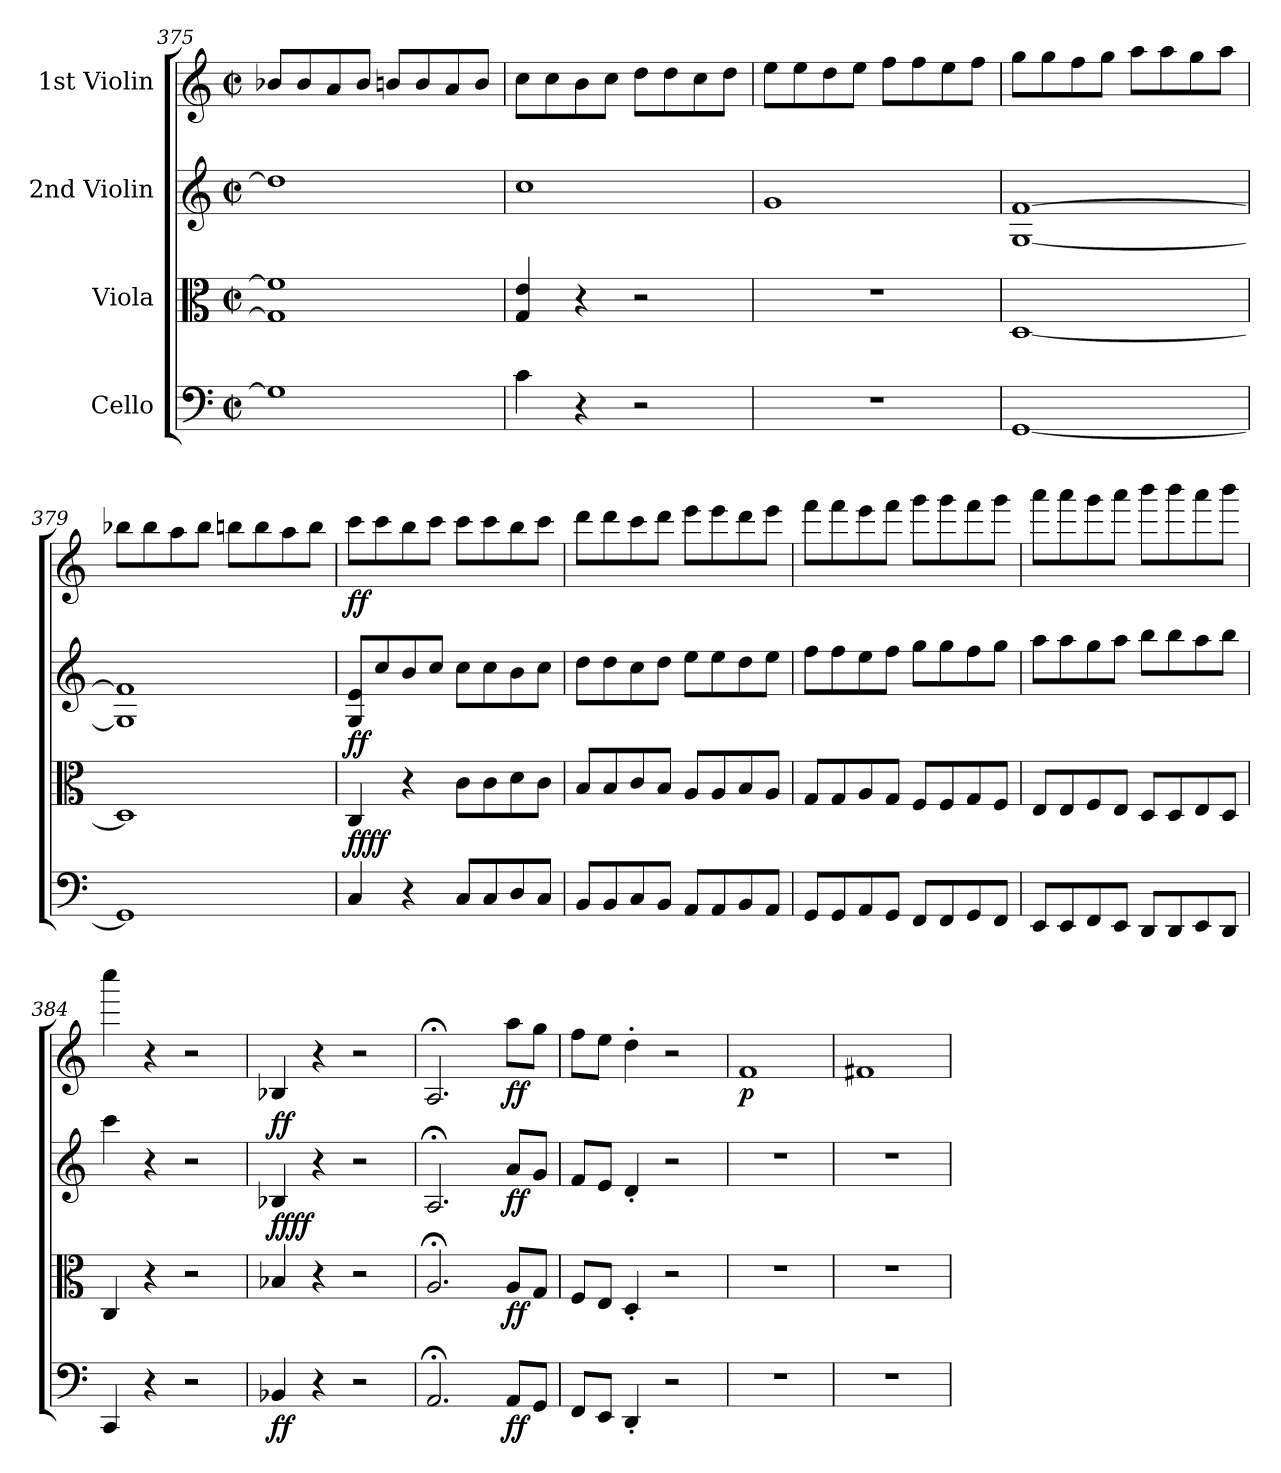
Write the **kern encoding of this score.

**kern	**dynam	**kern	**dynam	**kern	**dynam	**kern	**dynam
*part4	*part4	*part3	*part3	*part2	*part2	*part1	*part1
*staff4	*staff4	*staff3	*staff3	*staff2	*staff2	*staff1	*staff1
*I"Cello	*	*I"Viola	*	*I"2nd Violin	*	*I"1st Violin	*
!!LO:PB:g=z
*clefF4	*	*clefC3	*	*clefG2	*	*clefG2	*
*k[]	*	*k[]	*	*k[]	*	*k[]	*
*M2/2	*	*M2/2	*	*M2/2	*	*M2/2	*
*met(c|)	*	*met(c|)	*	*met(c|)	*	*met(c|)	*
=375	=375	=375	=375	=375	=375	=375	=375
1G]	.	1G] 1f]	.	1dd]	.	8b-X/L	.
.	.	.	.	.	.	8b-/	.
.	.	.	.	.	.	8a/	.
.	.	.	.	.	.	8b-/J	.
.	.	.	.	.	.	8bn/L	.
.	.	.	.	.	.	8b/	.
.	.	.	.	.	.	8a/	.
.	.	.	.	.	.	8b/J	.
=376	=376	=376	=376	=376	=376	=376	=376
4c\	.	4G/ 4e/	.	1cc	.	8cc\L	.
.	.	.	.	.	.	8cc\	.
4r	.	4r	.	.	.	8b\	.
.	.	.	.	.	.	8cc\J	.
2r	.	2r	.	.	.	8dd\L	.
.	.	.	.	.	.	8dd\	.
.	.	.	.	.	.	8cc\	.
.	.	.	.	.	.	8dd\J	.
=377	=377	=377	=377	=377	=377	=377	=377
1r	.	1r	.	1g	.	8ee\L	.
.	.	.	.	.	.	8ee\	.
.	.	.	.	.	.	8dd\	.
.	.	.	.	.	.	8ee\J	.
.	.	.	.	.	.	8ff\L	.
.	.	.	.	.	.	8ff\	.
.	.	.	.	.	.	8ee\	.
.	.	.	.	.	.	8ff\J	.
=378	=378	=378	=378	=378	=378	=378	=378
[1GG	.	[1D	.	[1G [1f	.	8gg\L	.
.	.	.	.	.	.	8gg\	.
.	.	.	.	.	.	8ff\	.
.	.	.	.	.	.	8gg\J	.
.	.	.	.	.	.	8aa\L	.
.	.	.	.	.	.	8aa\	.
.	.	.	.	.	.	8gg\	.
.	.	.	.	.	.	8aa\J	.
!!LO:LB:g=z
=379	=379	=379	=379	=379	=379	=379	=379
1GG]	.	1D]	.	1G] 1f]	.	8bb-X\L	.
.	.	.	.	.	.	8bb-\	.
.	.	.	.	.	.	8aa\	.
.	.	.	.	.	.	8bb-\J	.
.	.	.	.	.	.	8bbn\L	.
.	.	.	.	.	.	8bb\	.
.	.	.	.	.	.	8aa\	.
.	.	.	.	.	.	8bb\J	.
=380	=380	=380	=380	=380	=380	=380	=380
!	!LO:DY:b	!	!	!	!	!	!
!	!LO:DY:n=1:a	!	!LO:DY:a	!	!	!	!LO:DY:b
4C/	ff ff	4C/	ff	8G/ 8e/L	.	8ccc\L	ff
.	.	.	.	8cc/	.	8ccc\	.
4r	.	4r	.	8b/	.	8bb\	.
.	.	.	.	8cc/J	.	8ccc\J	.
8C/L	.	8c\L	.	8cc\L	.	8ccc\L	.
8C/	.	8c\	.	8cc\	.	8ccc\	.
8D/	.	8d\	.	8b\	.	8bb\	.
8C/J	.	8c\J	.	8cc\J	.	8ccc\J	.
=381	=381	=381	=381	=381	=381	=381	=381
8BB/L	.	8B/L	.	8dd\L	.	8ddd\L	.
8BB/	.	8B/	.	8dd\	.	8ddd\	.
8C/	.	8c/	.	8cc\	.	8ccc\	.
8BB/J	.	8B/J	.	8dd\J	.	8ddd\J	.
8AA/L	.	8A/L	.	8ee\L	.	8eee\L	.
8AA/	.	8A/	.	8ee\	.	8eee\	.
8BB/	.	8B/	.	8dd\	.	8ddd\	.
8AA/J	.	8A/J	.	8ee\J	.	8eee\J	.
!!LO:LB:g=z
=382	=382	=382	=382	=382	=382	=382	=382
8GG/L	.	8G/L	.	8ff\L	.	8fff\L	.
8GG/	.	8G/	.	8ff\	.	8fff\	.
8AA/	.	8A/	.	8ee\	.	8eee\	.
8GG/J	.	8G/J	.	8ff\J	.	8fff\J	.
8FF/L	.	8F/L	.	8gg\L	.	8ggg\L	.
8FF/	.	8F/	.	8gg\	.	8ggg\	.
8GG/	.	8G/	.	8ff\	.	8fff\	.
8FF/J	.	8F/J	.	8gg\J	.	8ggg\J	.
!!LO:PB:g=z
=383	=383	=383	=383	=383	=383	=383	=383
8EE/L	.	8E/L	.	8aa\L	.	8aaa\L	.
8EE/	.	8E/	.	8aa\	.	8aaa\	.
8FF/	.	8F/	.	8gg\	.	8ggg\	.
8EE/J	.	8E/J	.	8aa\J	.	8aaa\J	.
8DD/L	.	8D/L	.	8bb\L	.	8bbb\L	.
8DD/	.	8D/	.	8bb\	.	8bbb\	.
8EE/	.	8E/	.	8aa\	.	8aaa\	.
8DD/J	.	8D/J	.	8bb\J	.	8bbb\J	.
=384	=384	=384	=384	=384	=384	=384	=384
4CC/	.	4C/	.	4ccc\	.	4cccc\	.
4r	.	4r	.	4r	.	4r	.
2r	.	2r	.	2r	.	2r	.
=385	=385	=385	=385	=385	=385	=385	=385
!	!LO:DY:b	!	!LO:DY:b	!	!	!	!
!	!	!	!LO:DY:n=1:a	!	!LO:DY:a	!	!
4BB-X/	ff	4B-X/	ff ff	4B-X/	ff	4B-X/	.
4r	.	4r	.	4r	.	4r	.
2r	.	2r	.	2r	.	2r	.
=386	=386	=386	=386	=386	=386	=386	=386
2.AA;</	.	2.A;</	.	2.A;</	.	2.A;</	.
!	!LO:DY:b	!	!LO:DY:b	!	!LO:DY:b	!	!LO:DY:b
8AA/L	ff	8A/L	ff	8a/L	ff	8aa\L	ff
8GG/J	.	8G/J	.	8g/J	.	8gg\J	.
=387	=387	=387	=387	=387	=387	=387	=387
8FF/L	.	8F/L	.	8f/L	.	8ff\L	.
8EE/J	.	8E/J	.	8e/J	.	8ee\J	.
4DD'/	.	4D'/	.	4d'/	.	4dd'\	.
2r	.	2r	.	2r	.	2r	.
=388	=388	=388	=388	=388	=388	=388	=388
!	!	!	!	!	!	!	!LO:DY:b
1r	.	1r	.	1r	.	1f	p
=389	=389	=389	=389	=389	=389	=389	=389
1r	.	1r	.	1r	.	1f#X	.
=	=	=	=	=	=	=	=
*-	*-	*-	*-	*-	*-	*-	*-
